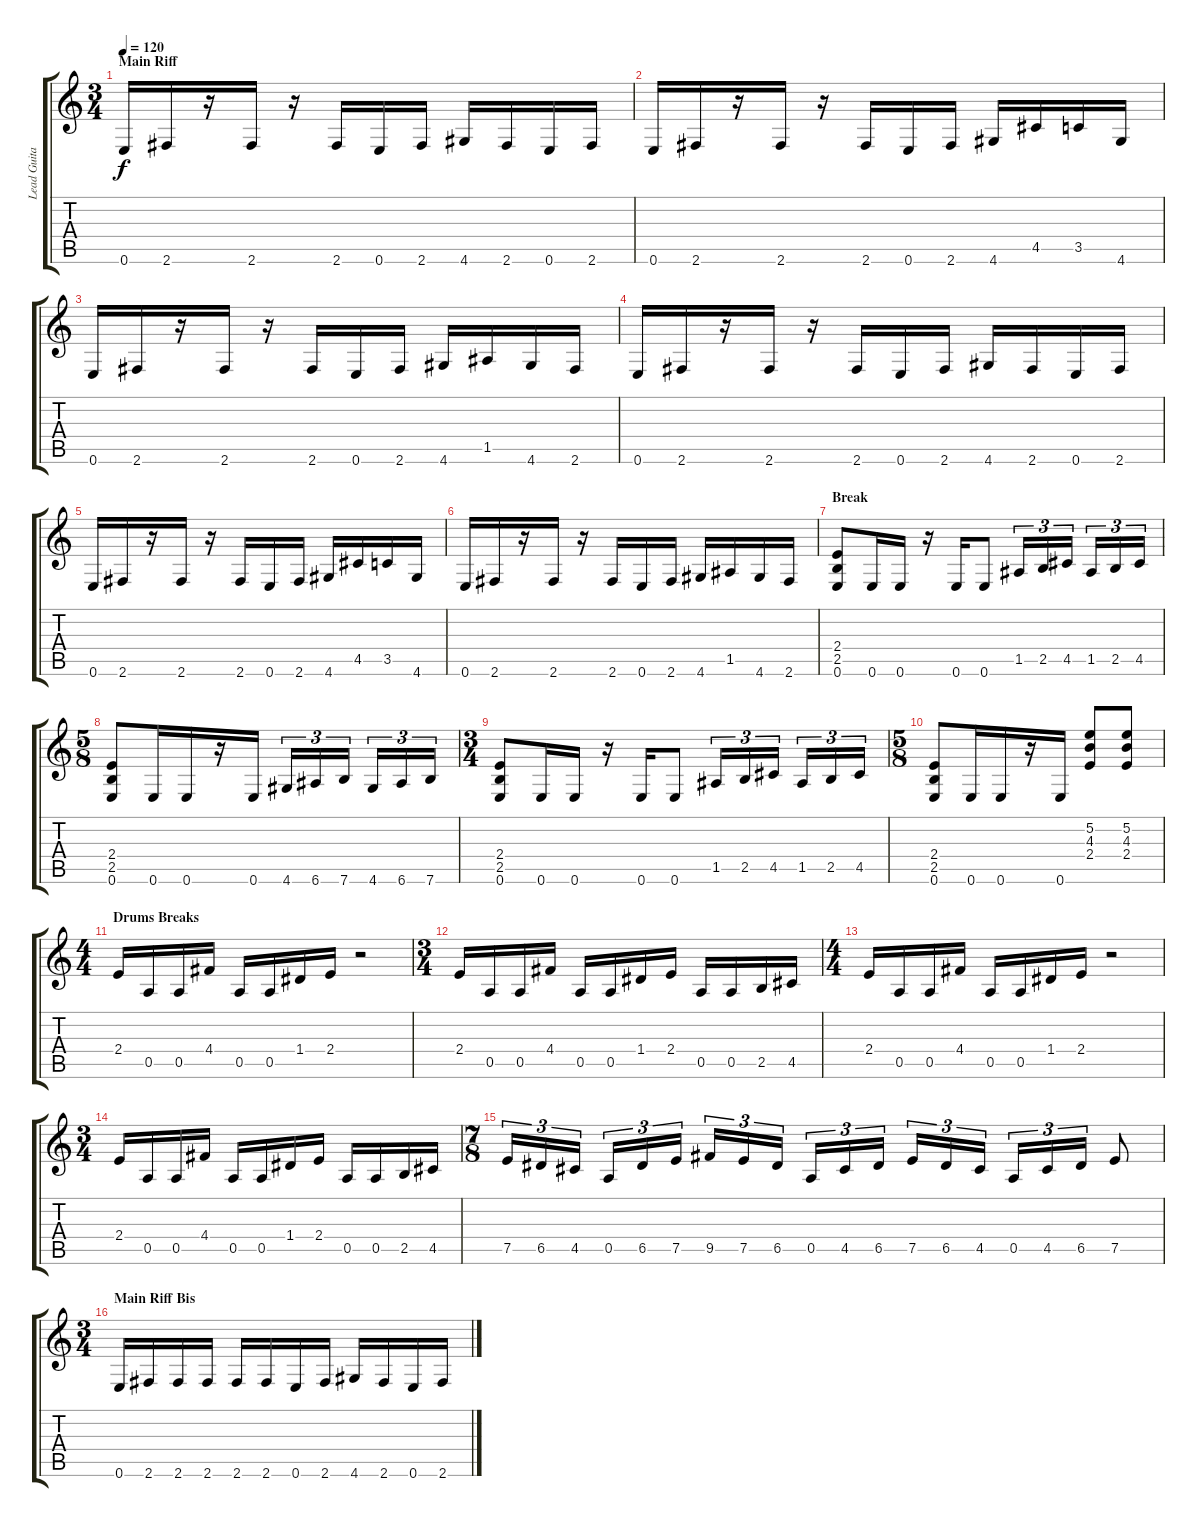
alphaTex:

\track ("Lead Guitar" "Lead Guita") {instrument distortionguitar}
\staff {score tabs}
\tuning (E4 B3 G3 D3 A2 E2) {hide}
\ts (3 4)
\section ("" "Main Riff")
\tempo 120
\clef g2
\ks c
0.6.16{dy f instrument distortionguitar} 2.6.16 r.16 2.6.16 r.16 2.6.16 0.6.16 2.6.16 4.6.16 2.6.16 0.6.16 2.6.16 |
0.6.16 2.6.16 r.16 2.6.16 r.16 2.6.16 0.6.16 2.6.16 4.6.16 4.5.16 3.5.16 4.6.16 |
0.6.16 2.6.16 r.16 2.6.16 r.16 2.6.16 0.6.16 2.6.16 4.6.16 1.5.16 4.6.16 2.6.16 |
0.6.16 2.6.16 r.16 2.6.16 r.16 2.6.16 0.6.16 2.6.16 4.6.16 2.6.16 0.6.16 2.6.16 |
0.6.16 2.6.16 r.16 2.6.16 r.16 2.6.16 0.6.16 2.6.16 4.6.16 4.5.16 3.5.16 4.6.16 |
0.6.16 2.6.16 r.16 2.6.16 r.16 2.6.16 0.6.16 2.6.16 4.6.16 1.5.16 4.6.16 2.6.16 |
\section ("" "Break")
(2.4 2.5 0.6).8 0.6.16 0.6.16 r.16 0.6.16 0.6.8 1.5.16{tu (3 2)} 2.5.16{tu (3 2)} 4.5.16{tu (3 2)} 1.5.16{tu (3 2)} 2.5.16{tu (3 2)} 4.5.16{tu (3 2)} |
\ts (5 8)
(2.4 2.5 0.6).8 0.6.16 0.6.16 r.16 0.6.16 4.6.16{tu (3 2)} 6.6.16{tu (3 2)} 7.6.16{tu (3 2)} 4.6.16{tu (3 2)} 6.6.16{tu (3 2)} 7.6.16{tu (3 2)} |
\ts (3 4)
(2.4 2.5 0.6).8 0.6.16 0.6.16 r.16 0.6.16 0.6.8 1.5.16{tu (3 2)} 2.5.16{tu (3 2)} 4.5.16{tu (3 2)} 1.5.16{tu (3 2)} 2.5.16{tu (3 2)} 4.5.16{tu (3 2)} |
\ts (5 8)
(2.4 2.5 0.6).8 0.6.16 0.6.16 r.16 0.6.16 (5.2 4.3 2.4).8 (5.2 4.3 2.4).8 |
\ts (4 4)
\section ("" "Drums Breaks")
2.4.16 0.5.16 0.5.16 4.4.16 0.5.16 0.5.16 1.4.16 2.4.16 r.2 |
\ts (3 4)
2.4.16 0.5.16 0.5.16 4.4.16 0.5.16 0.5.16 1.4.16 2.4.16 0.5.16 0.5.16 2.5.16 4.5.16 |
\ts (4 4)
2.4.16 0.5.16 0.5.16 4.4.16 0.5.16 0.5.16 1.4.16 2.4.16 r.2 |
\ts (3 4)
2.4.16 0.5.16 0.5.16 4.4.16 0.5.16 0.5.16 1.4.16 2.4.16 0.5.16 0.5.16 2.5.16 4.5.16 |
\ts (7 8)
7.5.16{tu (3 2)} 6.5.16{tu (3 2)} 4.5.16{tu (3 2)} 0.5.16{tu (3 2)} 6.5.16{tu (3 2)} 7.5.16{tu (3 2)} 9.5.16{tu (3 2)} 7.5.16{tu (3 2)} 6.5.16{tu (3 2)} 0.5.16{tu (3 2)} 4.5.16{tu (3 2)} 6.5.16{tu (3 2)} 7.5.16{tu (3 2)} 6.5.16{tu (3 2)} 4.5.16{tu (3 2)} 0.5.16{tu (3 2)} 4.5.16{tu (3 2)} 6.5.16{tu (3 2)} 7.5.8 |
\ts (3 4)
\section ("" "Main Riff Bis")
0.6.16 2.6.16 2.6.16 2.6.16 2.6.16 2.6.16 0.6.16 2.6.16 4.6.16 2.6.16 0.6.16 2.6.16
